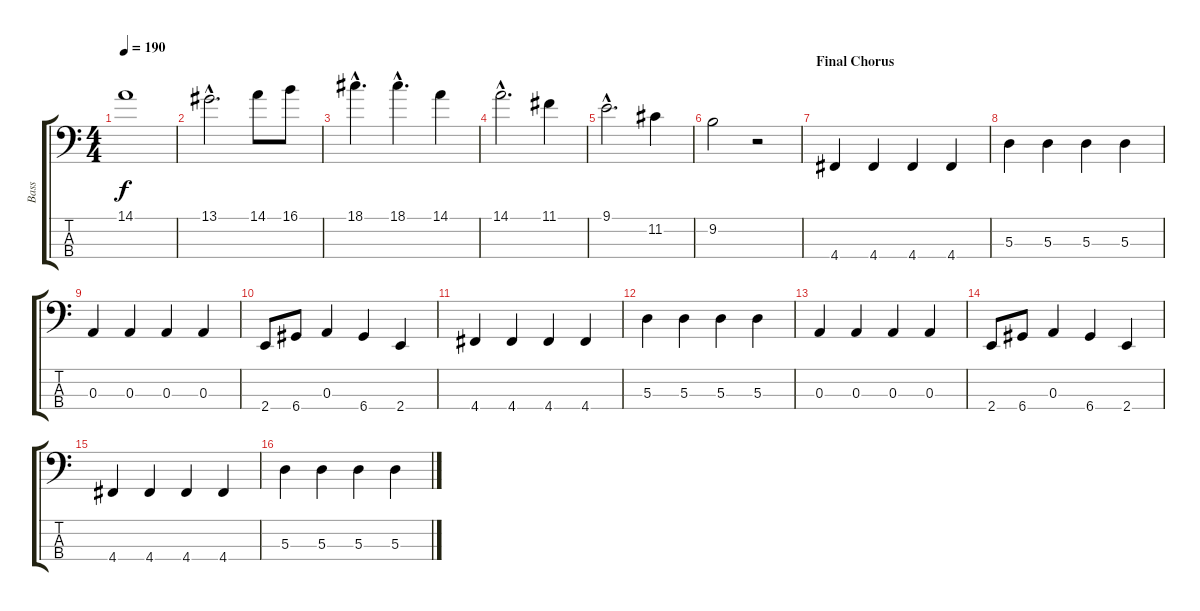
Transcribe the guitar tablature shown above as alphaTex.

\track ("Bass" "Bass") {instrument electricbassfinger}
\staff {score tabs}
\tuning (G2 D2 A1 D1) {hide}
\ts (4 4)
\tempo 190
\clef f4
\ks c
14.1.1{dy f} |
13.1{hac}.2{d} 14.1.8 16.1.8 |
18.1{hac}.4{d} 18.1{hac}.4{d} 14.1.4 |
14.1{hac}.2{d} 11.1.4 |
9.1{hac}.2{d} 11.2.4 |
9.2.2 r.2 |
\section ("" "Final Chorus")
4.4.4 4.4.4 4.4.4 4.4.4 |
5.3.4 5.3.4 5.3.4 5.3.4 |
0.3.4 0.3.4 0.3.4 0.3.4 |
2.4.8 6.4.8 0.3.4 6.4.4 2.4.4 |
4.4.4 4.4.4 4.4.4 4.4.4 |
5.3.4 5.3.4 5.3.4 5.3.4 |
0.3.4 0.3.4 0.3.4 0.3.4 |
2.4.8 6.4.8 0.3.4 6.4.4 2.4.4 |
4.4.4 4.4.4 4.4.4 4.4.4 |
5.3.4 5.3.4 5.3.4 5.3.4
